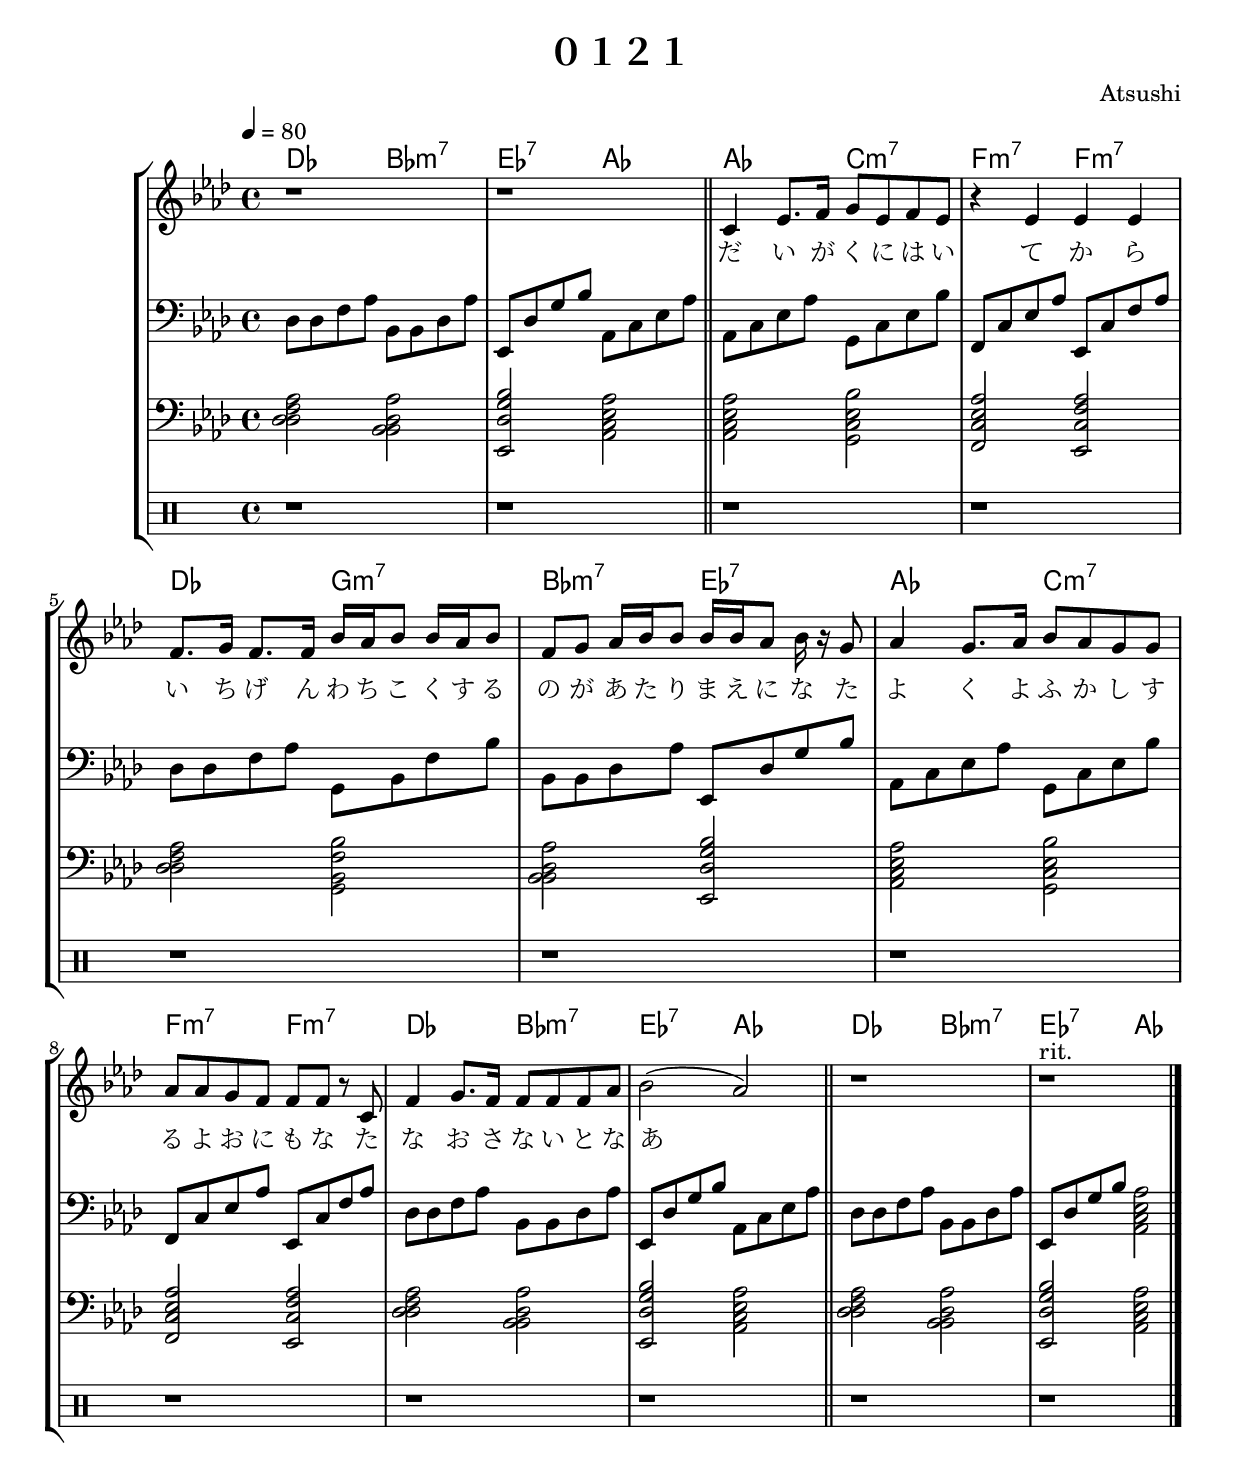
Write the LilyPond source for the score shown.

\version "2.12.1"

\header {
	title = \markup {０１２１}
	composer = \markup \center-column {Atsushi}
}

harmony = \chordmode {
	des2 bes:min7 es:7 as 

	as c:min7 f:min7 f:min7 des g:min7 bes:min7 es:7 as c:min7 f:min7 f:min7 des bes:min7 es:7 as 

	des bes:min7 es:7 as 
}

melody = {
	\key as \major
	\tempo 4 = 80
	r1 | r1   
	\set Staff.midiInstrument = #"fss0.35"
	 c'4  es'8.  f'16  g'8  es'8  f'8  es'8 
	r4  es'4  es'4  es'4 
	f'8.  g'16  f'8.  f'16  bes'16  as'16  bes'8  bes'16  as'16  bes'8 
	f'8  g'8  as'16  bes'16  bes'8  bes'16  bes'16  as'8  bes'16  r16  g'8 
	as'4  g'8.  as'16  bes'8  as'8  g'8  g'8 
	as'8  as'8  g'8  f'8  f'8  f'8  r8  c'8 
	f'4  g'8.  f'16  f'8  f'8  f'8  as'8 
	bes'2  (as'2)
	r1 | r1^"rit." \bar "|."
}

words = \lyricmode {
	
	だ  い  が  く  に  は  い  て  か  ら  い  ち  げ  ん  わ  ち  こ  く  す  る  の  が  あ  た  り  ま  え  に  な  た  よ  く  よ  ふ  か  し  す  る  よ  お  に  も  な  た  な  お  さ  な  い  と  な  あ  
	
}

tempochange = {
	\tempo 4 = 80
	r1 | r1 \bar "||"
	\tempo 4 = 80
	r1 | r1 | r1 | r1 | r1 | r1 | r1 | r1 \bar "||"
	\tempo 4 = 80
	r1 | \tempo 4 = 60 r2 \tempo 4 = 53 r2 \bar "|."
}

mainacc = {
	\clef bass
	\set Staff.midiInstrument = #"Acoustic Guitar (steel)"
	\key as \major
	\tempo 4 = 80
	des8 des8 f8 as8
	bes,8 bes,8 des8 as8
	es,8 des8 g8 bes8
	as,8 c8 es8 as8
	\bar "||"

	\set Staff.midiInstrument = #"Acoustic Guitar (steel)"
	as,8 c8 es8 as8
	g,8 c8 es8 bes8
	f,8 c8 es8 as8
	es,8 c8 f8 as8
	des8 des8 f8 as8
	g,8 bes,8 f8 bes8
	bes,8 bes,8 des8 as8
	es,8 des8 g8 bes8
	as,8 c8 es8 as8
	g,8 c8 es8 bes8
	f,8 c8 es8 as8
	es,8 c8 f8 as8
	des8 des8 f8 as8
	bes,8 bes,8 des8 as8
	es,8 des8 g8 bes8
	as,8 c8 es8 as8
	\bar "||"

	\set Staff.midiInstrument = #"Acoustic Guitar (steel)"
	des8 des8 f8 as8
	bes,8 bes,8 des8 as8
	es,8 des8 g8 bes8
	<as, c es as>2
	\bar "|."
}

subacc = {
	\clef bass
	\set Staff.midiInstrument = #"Electric Guitar (clean)"
	\key as \major
	\tempo 4 = 80
	<des des f as>2
	<bes, bes, des as>2
	<es, des g bes>2
	<as, c es as>2
	\bar "||"

	\set Staff.midiInstrument = #"Electric Guitar (clean)"
	<as, c es as>2
	<g, c es bes>2
	<f, c es as>2
	<es, c f as>2
	<des des f as>2
	<g, bes, f bes>2
	<bes, bes, des as>2
	<es, des g bes>2
	<as, c es as>2
	<g, c es bes>2
	<f, c es as>2
	<es, c f as>2
	<des des f as>2
	<bes, bes, des as>2
	<es, des g bes>2
	<as, c es as>2
	\bar "||"

	\set Staff.midiInstrument = #"Electric Guitar (clean)"
	<des des f as>2
	<bes, bes, des as>2
	<es, des g bes>2
	<as, c es as>2
	\bar "|."
}

percA = {
	\drummode {
	r1 |r1 \bar "||"
	r1 |r1 |r1 |r1 |r1 |r1 |r1 |r1 \bar "||"
	r1 |r1 \bar "|."
	}
}

percB = {
	\drummode {
	r1 |r1 \bar "||"
	r1 |r1 |r1 |r1 |r1 |r1 |r1 |r1 \bar "||"
	r1 |r1 \bar "|."
	}
}

percC = {
	\drummode {
	r1 |r1 \bar "||"
	r1 |r1 |r1 |r1 |r1 |r1 |r1 |r1 \bar "||"
	r1 |r1 \bar "|."
	}
}

percD = {
	\drummode {
	r1 |r1 \bar "||"
	r1 |r1 |r1 |r1 |r1 |r1 |r1 |r1 \bar "||"
	r1 |r1 \bar "|."
	}
}

percE = {
	\drummode {
	r1 |r1 \bar "||"
	r1 |r1 |r1 |r1 |r1 |r1 |r1 |r1 \bar "||"
	r1 |r1 \bar "|."
	}
}

\score {
	<<
		\new StaffGroup <<
			\new ChordNames {\harmony}
			\new Voice = "melody" {\melody}
			\new Lyrics \lyricsto "melody" \words
			\new Staff = "mainacc" {\mainacc}
			\new Staff = "subacc" {\subacc}
			\new DrumStaff <<
				\new DrumVoice {\percA}
				\new DrumVoice {\percB}
				\new DrumVoice {\percC}
				\new DrumVoice {\percD}
				\new DrumVoice {\percE}
			>>
		>>
	>>
	\layout { }
}
